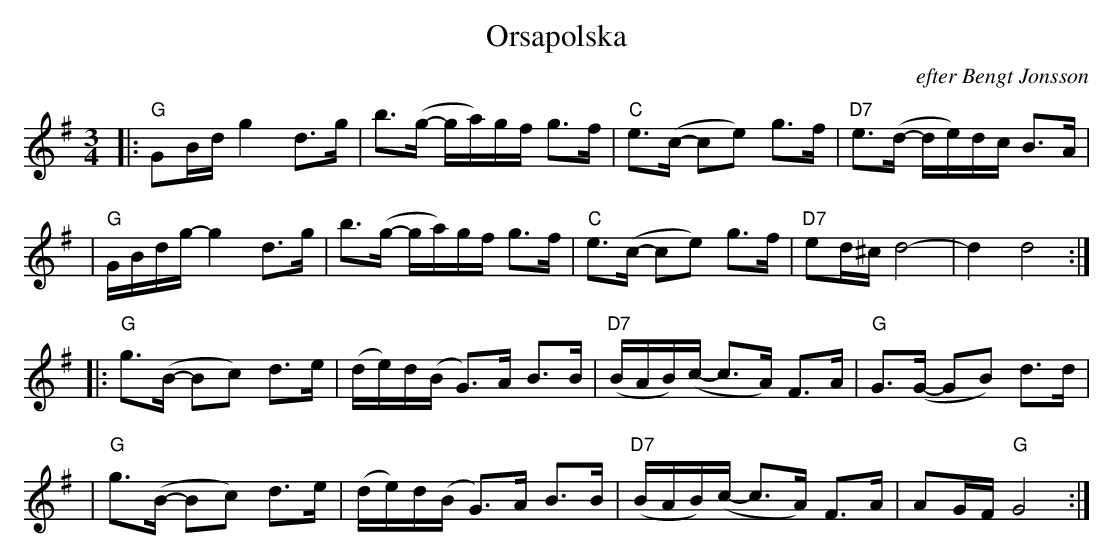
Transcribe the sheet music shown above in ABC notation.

X:1
T: Orsapolska
O: efter Bengt Jonsson
M: 3/4
L: 1/16
K: G
|: "G"G2Bd g4 d3g | b3(g- ga)gf g3f | "C"e3(c- c2e2) g3f | "D7"e3(d- de)dc B3A |
| "G"GBdg- g4 d3g | b3(g- ga)gf g3f | "C"e3(c- c2e2) g3f | "D7"e2d^c d8- | d4 d8 :|
|: "G"g3(B- B2c2) d3e | (de)d(B G3)A B3B | "D7"(BAB)(c- c3A) F3A | "G"G3(G- G2B2) d3d |
| "G"g3(B- B2c2) d3e | (de)d(B G3)A B3B | "D7"(BAB)(c- c3A) F3A | A2GF "G"G8 :|
